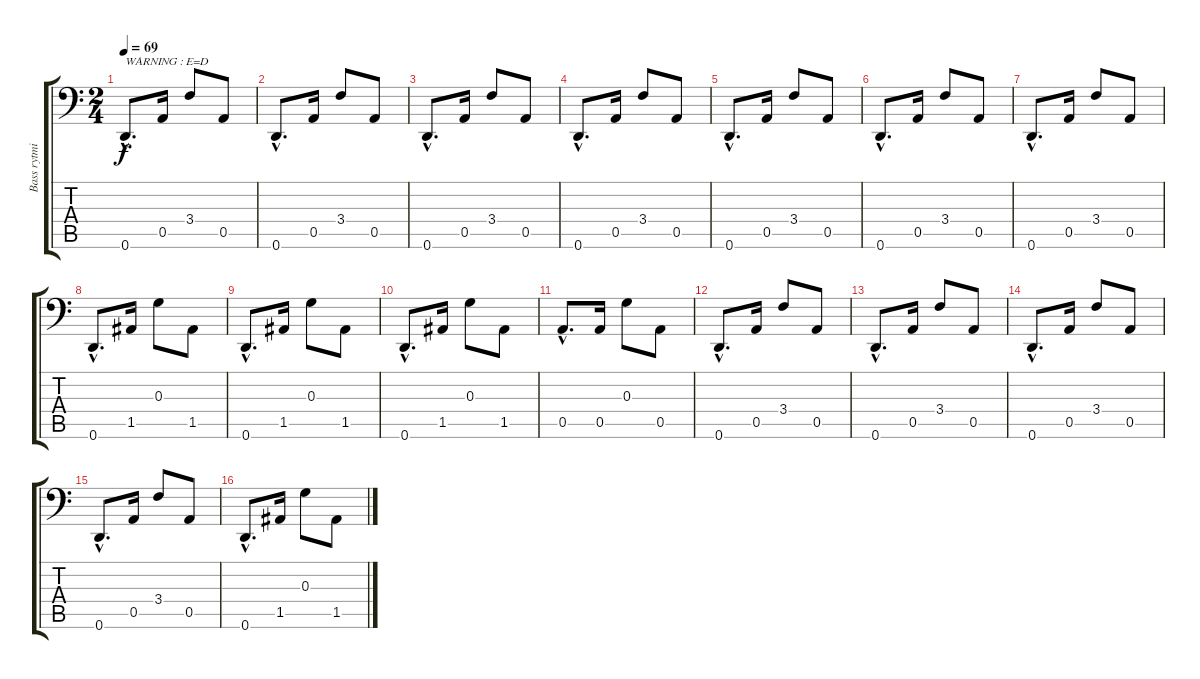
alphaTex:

\track ("Bass rytmique" "Bass rytmi") {instrument electricbasspick}
\staff {score tabs}
\tuning (E4 B3 G2 D2 A1 D1) {hide}
\ts (2 4)
\tempo 69
\clef f4
\ks c
0.6{hac}.8{d txt "WARNING : E=D" dy f instrument electricbasspick} 0.5.16 3.4.8 0.5.8 |
0.6{hac}.8{d} 0.5.16 3.4.8 0.5.8 |
0.6{hac}.8{d} 0.5.16 3.4.8 0.5.8 |
0.6{hac}.8{d} 0.5.16 3.4.8 0.5.8 |
0.6{hac}.8{d} 0.5.16 3.4.8 0.5.8 |
0.6{hac}.8{d} 0.5.16 3.4.8 0.5.8 |
0.6{hac}.8{d} 0.5.16 3.4.8 0.5.8 |
0.6{hac}.8{d} 1.5.16 0.3.8 1.5.8 |
0.6{hac}.8{d} 1.5.16 0.3.8 1.5.8 |
0.6{hac}.8{d} 1.5.16 0.3.8 1.5.8 |
0.5{hac}.8{d} 0.5.16 0.3.8 0.5.8 |
0.6{hac}.8{d} 0.5.16 3.4.8 0.5.8 |
0.6{hac}.8{d} 0.5.16 3.4.8 0.5.8 |
0.6{hac}.8{d} 0.5.16 3.4.8 0.5.8 |
0.6{hac}.8{d} 0.5.16 3.4.8 0.5.8 |
0.6{hac}.8{d} 1.5.16 0.3.8 1.5.8
